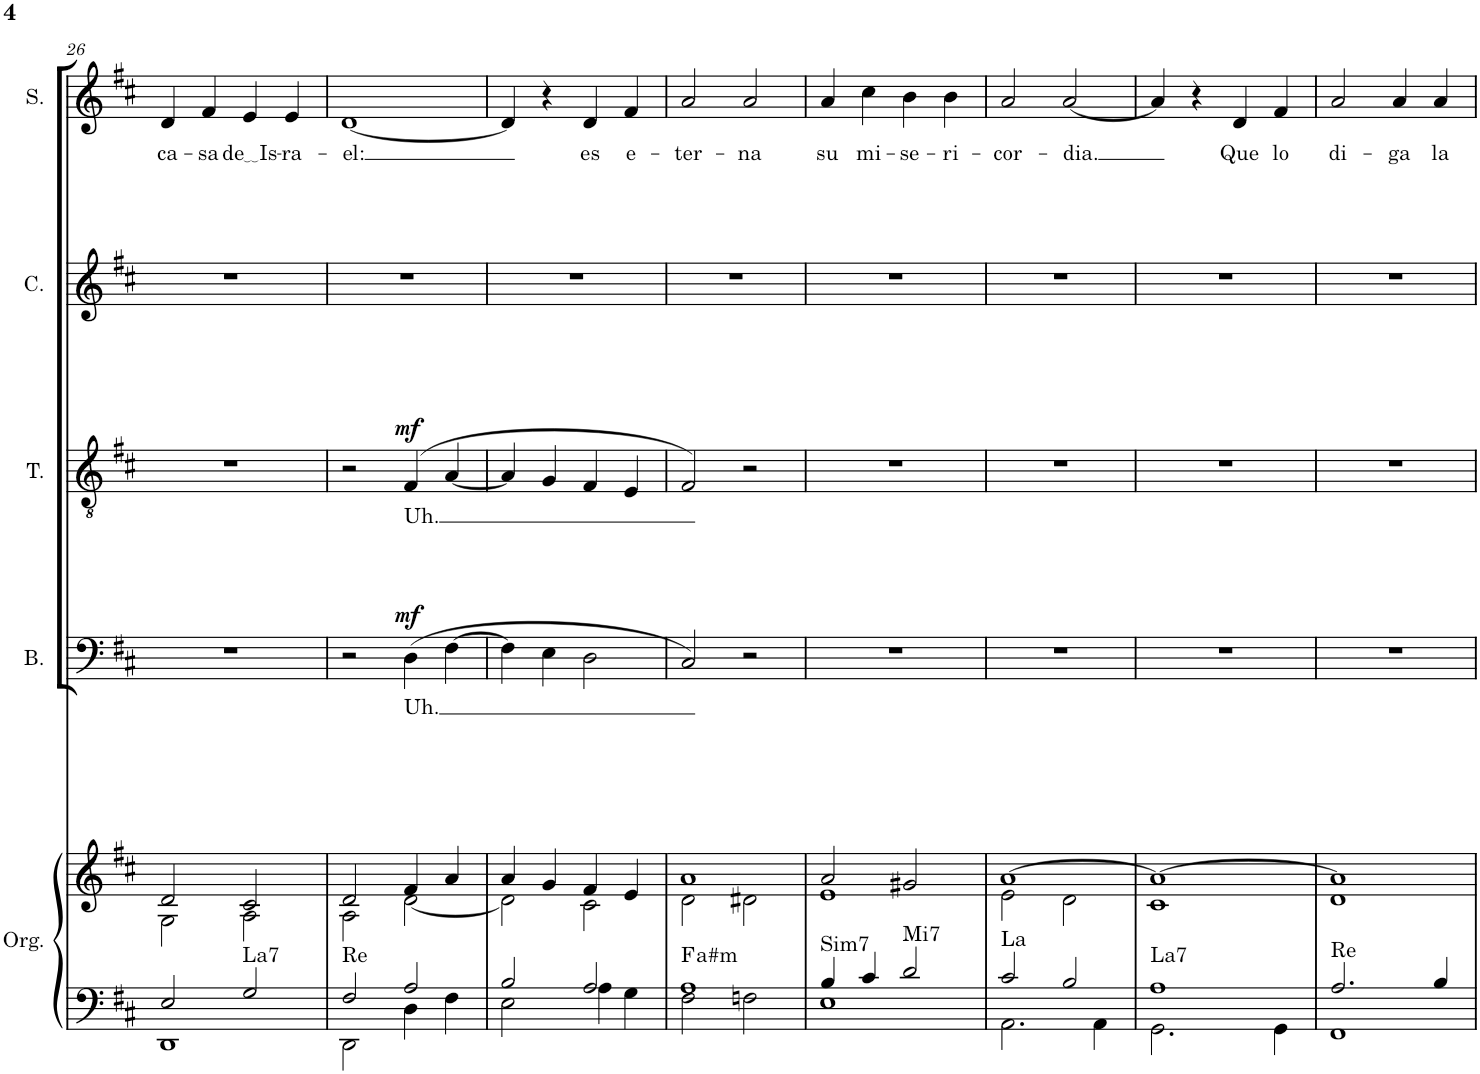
**kern	**kern	**harte	**kern	**text	**dynam	**kern	**text	**dynam	**kern	**kern	**text
*part5	*part5	*part5	*part4	*part4	*part4	*part3	*part3	*part3	*part2	*part1	*part1
*staff6	*staff5	*	*staff4	*staff4	*staff4	*staff3	*staff3	*staff3	*staff2	*staff1	*staff1
*I"Órgano	*	*	*I"Bajo	*	*	*I"Tenor	*	*	*I"Contralto	*I"Soprano	*
*	*	*	*I'B.	*	*	*I'T.	*	*	*I'C.	*I'S.	*
!!LO:PB:g=z
*clefF4	*clefG2	*	*clefF4	*	*	*clefGv2	*	*	*clefG2	*clefG2	*
*k[f#c#]	*k[f#c#]	*	*k[f#c#]	*	*	*k[f#c#]	*	*	*k[f#c#]	*k[f#c#]	*
*M2/2	*M2/2	*	*M2/2	*	*	*M2/2	*	*	*M2/2	*M2/2	*
*met(c|)	*met(c|)	*	*met(c|)	*	*	*met(c|)	*	*	*met(c|)	*met(c|)	*
=26	=26	=26	=26	=26	=26	=26	=26	=26	=26	=26	=26
*^	*^	*	*	*	*	*	*	*	*	*	*
!	!	!	!	!	!	!	!	!	!	!	!	!	!LO:LY:b
2E/	1DD	2d/	2G\	.	1r	.	.	1r	.	.	1r	4d/	ca-
!	!	!	!	!	!	!	!	!	!	!	!	!	!LO:LY:b
.	.	.	.	.	.	.	.	.	.	.	.	4f#/	-sa
!	!	!	!	!LO:H:kt=La7	!	!	!	!	!	!	!	!	!LO:LY:b
2G/	.	2c#/	2A\	N	.	.	.	.	.	.	.	4e/	de Is
!	!	!	!	!	!	!	!	!	!	!	!	!	!LO:LY:b
.	.	.	.	.	.	.	.	.	.	.	.	4e/	-ra-
=27	=27	=27	=27	=27	=27	=27	=27	=27	=27	=27	=27	=27	=27
!	!	!	!	!LO:H:kt=Re	!	!	!	!	!	!	!	!	!LO:LY:b
2F#/	2DD\	2d/	2A\	N	2r	.	.	2r	.	.	1r	[1d	-el:
!	!	!	!	!	!	!LO:LY:b	!LO:DY:a	!	!LO:LY:b	!LO:DY:a	!	!	!
2A/	4D\	4f#/	[2d\	.	(4D\	Uh.	mf	(>4F#/	Uh.	mf	.	.	.
.	4F#\	4a/	.	.	[4F#\	.	.	[4A/	.	.	.	.	.
=28	=28	=28	=28	=28	=28	=28	=28	=28	=28	=28	=28	=28	=28
2B/	2E\	4a/	2d\]	.	4F#\]	.	.	4A/]	.	.	1r	4d/]	.
.	.	4g/	.	.	4E\	.	.	4G/	.	.	.	4r	.
!	!	!	!	!	!	!	!	!	!	!	!	!	!LO:LY:b
2A/	4A\	4f#/	2c#\	.	2D\	.	.	4F#/	.	.	.	4d/	es
!	!	!	!	!	!	!	!	!	!	!	!	!	!LO:LY:b
.	4G\	4e/	.	.	.	.	.	4E/	.	.	.	4f#/	e-
=29	=29	=29	=29	=29	=29	=29	=29	=29	=29	=29	=29	=29	=29
!	!	!	!	!LO:H:kt=a#m	!	!	!	!	!	!	!	!	!LO:LY:b
1A	2F#\	1a	2d\	.	2C#/)	.	.	2F#/)	.	.	1r	2a/	-ter-
!	!	!	!	!	!	!	!	!	!	!	!	!	!LO:LY:b
.	2Fn\	.	2d#X\	.	2r	.	.	2r	.	.	.	2a/	-na
=30	=30	=30	=30	=30	=30	=30	=30	=30	=30	=30	=30	=30	=30
!	!	!	!	!LO:H:kt=Sim7	!	!	!	!	!	!	!	!	!LO:LY:b
4B/	1E	2a/	1e	N	1r	.	.	1r	.	.	1r	4a/	su
!	!	!	!	!	!	!	!	!	!	!	!	!	!LO:LY:b
4c#/	.	.	.	.	.	.	.	.	.	.	.	4cc#\	mi-
!	!	!	!	!LO:H:kt=Mi7	!	!	!	!	!	!	!	!	!LO:LY:b
2d/	.	2g#X/	.	N	.	.	.	.	.	.	.	4b\	-se-
!	!	!	!	!	!	!	!	!	!	!	!	!	!LO:LY:b
.	.	.	.	.	.	.	.	.	.	.	.	4b\	-ri-
=31	=31	=31	=31	=31	=31	=31	=31	=31	=31	=31	=31	=31	=31
!	!	!	!	!LO:H:kt=La	!	!	!	!	!	!	!	!	!LO:LY:b
2c#/	2.AA\	[1a	2e\	N	1r	.	.	1r	.	.	1r	2a/	-cor-
!	!	!	!	!	!	!	!	!	!	!	!	!	!LO:LY:b
2B/	.	.	2d\	.	.	.	.	.	.	.	.	[2a/	-dia.
.	4AA\	.	.	.	.	.	.	.	.	.	.	.	.
=32	=32	=32	=32	=32	=32	=32	=32	=32	=32	=32	=32	=32	=32
!	!	!	!	!LO:H:kt=La7	!	!	!	!	!	!	!	!	!
1A	2.GG\	1a_	1c#	N	1r	.	.	1r	.	.	1r	4a/]	.
.	.	.	.	.	.	.	.	.	.	.	.	4r	.
!	!	!	!	!	!	!	!	!	!	!	!	!	!LO:LY:b
.	.	.	.	.	.	.	.	.	.	.	.	4d/	Que
!	!	!	!	!	!	!	!	!	!	!	!	!	!LO:LY:b
.	4GG\	.	.	.	.	.	.	.	.	.	.	4f#/	lo
=33	=33	=33	=33	=33	=33	=33	=33	=33	=33	=33	=33	=33	=33
!	!	!	!	!LO:H:kt=Re	!	!	!	!	!	!	!	!	!LO:LY:b
2.A/	1FF#	1a]	1d	N	1r	.	.	1r	.	.	1r	2a/	di-
!	!	!	!	!	!	!	!	!	!	!	!	!	!LO:LY:b
.	.	.	.	.	.	.	.	.	.	.	.	4a/	-ga
!	!	!	!	!	!	!	!	!	!	!	!	!	!LO:LY:b
4B/	.	.	.	.	.	.	.	.	.	.	.	4a/	la
*v	*v	*	*	*	*	*	*	*	*	*	*	*	*
*	*v	*v	*	*	*	*	*	*	*	*	*	*
=	=	=	=	=	=	=	=	=	=	=	=
*-	*-	*-	*-	*-	*-	*-	*-	*-	*-	*-	*-
